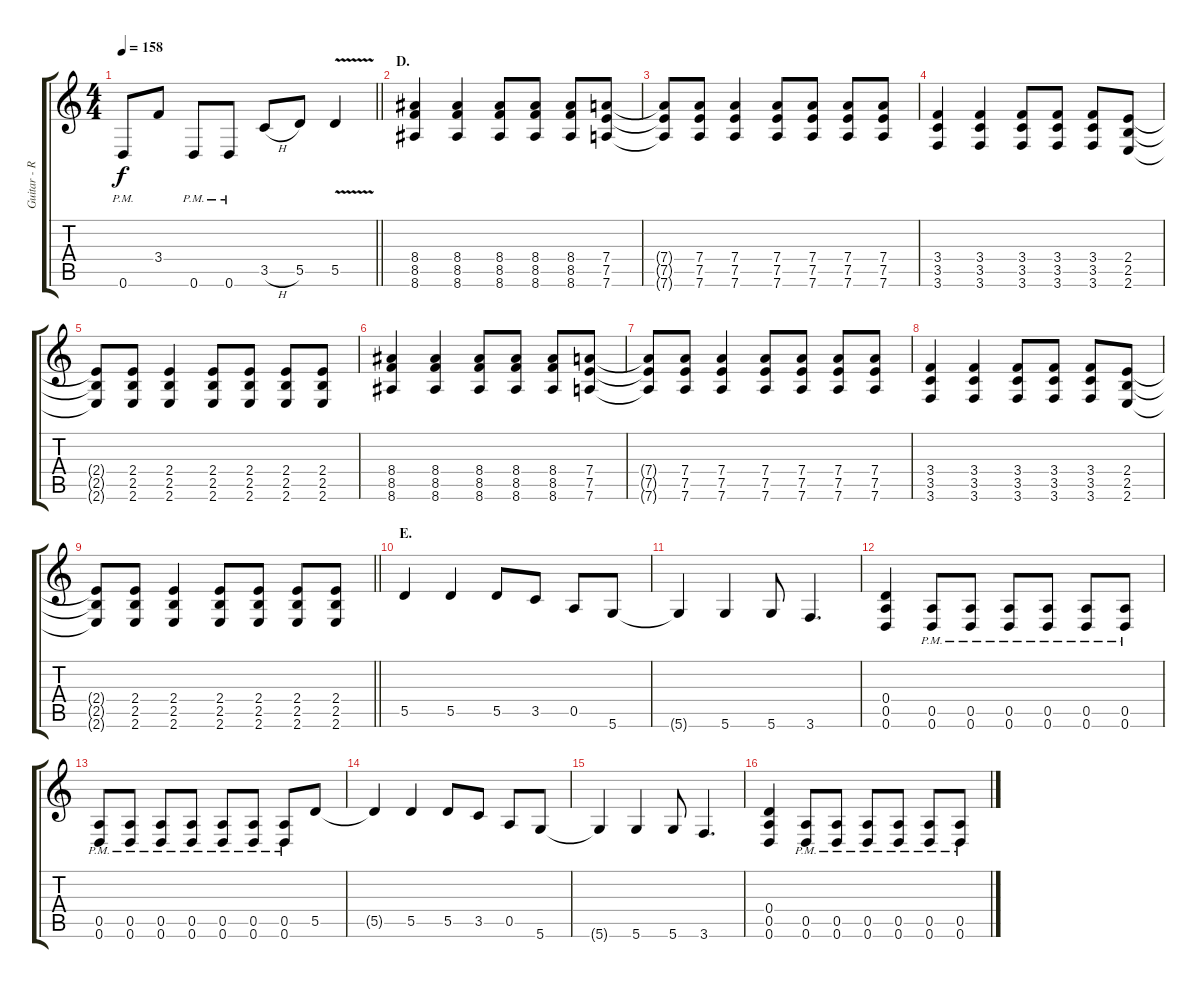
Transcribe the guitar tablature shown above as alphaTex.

\track ("Guitar - Right" "Guitar - R") {instrument distortionguitar}
\staff {score tabs}
\tuning (E4 B3 G3 D3 A2 D2) {hide}
\ts (4 4)
\tempo 158
\clef g2
\barLineRight lightlight
\ks c
0.6{pm}.8{dy f} 3.4.8 0.6{pm}.8 0.6{pm}.8 3.5{h}.8 5.5.8 5.5{v}.4 |
\section ("" "D.")
(8.4 8.5 8.6).4 (8.4 8.5 8.6).4 (8.4 8.5 8.6).8 (8.4 8.5 8.6).8 (8.4 8.5 8.6).8 (7.4 7.5 7.6).8 |
(7.4{t} 7.5{t} 7.6{t}).8 (7.4 7.5 7.6).8 (7.4 7.5 7.6).4 (7.4 7.5 7.6).8 (7.4 7.5 7.6).8 (7.4 7.5 7.6).8 (7.4 7.5 7.6).8 |
(3.4 3.5 3.6).4 (3.4 3.5 3.6).4 (3.4 3.5 3.6).8 (3.4 3.5 3.6).8 (3.4 3.5 3.6).8 (2.4 2.5 2.6).8 |
(2.4{t} 2.5{t} 2.6{t}).8 (2.4 2.5 2.6).8 (2.4 2.5 2.6).4 (2.4 2.5 2.6).8 (2.4 2.5 2.6).8 (2.4 2.5 2.6).8 (2.4 2.5 2.6).8 |
(8.4 8.5 8.6).4 (8.4 8.5 8.6).4 (8.4 8.5 8.6).8 (8.4 8.5 8.6).8 (8.4 8.5 8.6).8 (7.4 7.5 7.6).8 |
(7.4{t} 7.5{t} 7.6{t}).8 (7.4 7.5 7.6).8 (7.4 7.5 7.6).4 (7.4 7.5 7.6).8 (7.4 7.5 7.6).8 (7.4 7.5 7.6).8 (7.4 7.5 7.6).8 |
(3.4 3.5 3.6).4 (3.4 3.5 3.6).4 (3.4 3.5 3.6).8 (3.4 3.5 3.6).8 (3.4 3.5 3.6).8 (2.4 2.5 2.6).8 |
\barLineRight lightlight
(2.4{t} 2.5{t} 2.6{t}).8 (2.4 2.5 2.6).8 (2.4 2.5 2.6).4 (2.4 2.5 2.6).8 (2.4 2.5 2.6).8 (2.4 2.5 2.6).8 (2.4 2.5 2.6).8 |
\section ("" "E.")
5.5.4 5.5.4 5.5.8 3.5.8 0.5.8 5.6.8 |
5.6{t}.4 5.6.4 5.6.8 3.6.4{d} |
(0.4 0.5 0.6).4 (0.5{pm} 0.6{pm}).8 (0.5{pm} 0.6{pm}).8 (0.5{pm} 0.6{pm}).8 (0.5{pm} 0.6{pm}).8 (0.5{pm} 0.6{pm}).8 (0.5{pm} 0.6{pm}).8 |
(0.5{pm} 0.6{pm}).8 (0.5{pm} 0.6{pm}).8 (0.5{pm} 0.6{pm}).8 (0.5{pm} 0.6{pm}).8 (0.5{pm} 0.6{pm}).8 (0.5{pm} 0.6{pm}).8 (0.5{pm} 0.6{pm}).8 5.5.8 |
5.5{t}.4 5.5.4 5.5.8 3.5.8 0.5.8 5.6.8 |
5.6{t}.4 5.6.4 5.6.8 3.6.4{d} |
(0.4 0.5 0.6).4 (0.5{pm} 0.6{pm}).8 (0.5{pm} 0.6{pm}).8 (0.5{pm} 0.6{pm}).8 (0.5{pm} 0.6{pm}).8 (0.5{pm} 0.6{pm}).8 (0.5{pm} 0.6{pm}).8
